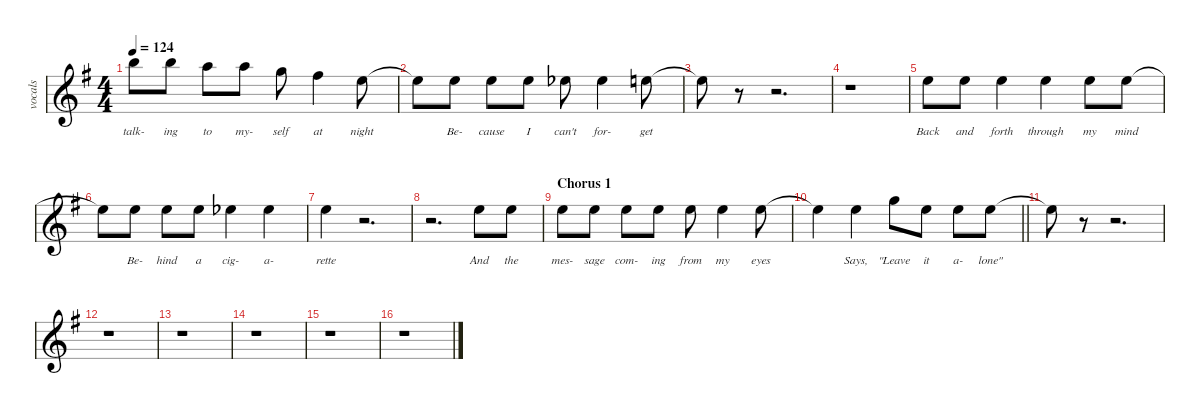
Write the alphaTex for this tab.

\defaultSystemsLayout 4
\hideDynamics
\bracketExtendMode nobrackets
\otherSystemsTrackNameOrientation horizontal
\track ("vocals" "vocals") {instrument voiceoohs}
\staff {score}
\tuning (E4 B3 G3 D3 A2 E2)
\ts (4 4)
\tempo 124
\clef g2
\scale
1.07945
\ks eminor
19.1{acc forcenatural}.8{lyrics (0 "talk-") lyrics (1 "") lyrics (2 "") lyrics (3 "") lyrics (4 "") dy ff beam Down} 19.1{acc forcenatural}.8{lyrics (0 "ing") lyrics (1 "") lyrics (2 "") lyrics (3 "") lyrics (4 "") beam Down} 17.1{acc forcenatural}.8{lyrics (0 "to") lyrics (1 "") lyrics (2 "") lyrics (3 "") lyrics (4 "") beam Down} 17.1{acc forcenatural}.8{lyrics (0 "my-") lyrics (1 "") lyrics (2 "") lyrics (3 "") lyrics (4 "") beam Down} 15.1{acc forcenatural}.8{lyrics (0 "self") lyrics (1 "") lyrics (2 "") lyrics (3 "") lyrics (4 "") beam Down} 14.1{acc #}.4{lyrics (0 "at") lyrics (1 "") lyrics (2 "") lyrics (3 "") lyrics (4 "") beam Down} 12.1{acc forcenatural}.8{lyrics (0 "night") lyrics (1 "") lyrics (2 "") lyrics (3 "") lyrics (4 "") beam Down} |
\scale
0.973518 12.1{t acc forcenatural}.8{beam Down} 12.1{acc forcenatural}.8{lyrics (0 "Be-") lyrics (1 "") lyrics (2 "") lyrics (3 "") lyrics (4 "") beam Down} 12.1{acc forcenatural}.8{lyrics (0 "cause") lyrics (1 "") lyrics (2 "") lyrics (3 "") lyrics (4 "") beam Down} 12.1{acc forcenatural}.8{lyrics (0 "I") lyrics (1 "") lyrics (2 "") lyrics (3 "") lyrics (4 "") beam Down} 11.1{acc b}.8{lyrics (0 "can't") lyrics (1 "") lyrics (2 "") lyrics (3 "") lyrics (4 "") beam Down} 11.1{acc b}.4{lyrics (0 "for-") lyrics (1 "") lyrics (2 "") lyrics (3 "") lyrics (4 "") beam Down} 12.1{acc forcenatural}.8{lyrics (0 "get") lyrics (1 "") lyrics (2 "") lyrics (3 "") lyrics (4 "") beam Down} |
\scale
0.973518 12.1{t acc forcenatural}.8{beam Down} r.8{beam Down} r.2{d beam Down} |
\scale
0.973518 r.1{beam Down} |
\scale
1.07945 12.1{acc forcenatural}.8{lyrics (0 "Back") lyrics (1 "") lyrics (2 "") lyrics (3 "") lyrics (4 "") beam Down} 12.1{acc forcenatural}.8{lyrics (0 "and") lyrics (1 "") lyrics (2 "") lyrics (3 "") lyrics (4 "") beam Down} 12.1{acc forcenatural}.4{lyrics (0 "forth") lyrics (1 "") lyrics (2 "") lyrics (3 "") lyrics (4 "") beam Down} 12.1{acc forcenatural}.4{lyrics (0 "through") lyrics (1 "") lyrics (2 "") lyrics (3 "") lyrics (4 "") beam Down} 12.1{acc forcenatural}.8{lyrics (0 "my") lyrics (1 "") lyrics (2 "") lyrics (3 "") lyrics (4 "") beam Down} 12.1{acc forcenatural}.8{lyrics (0 "mind") lyrics (1 "") lyrics (2 "") lyrics (3 "") lyrics (4 "") beam Down} |
\scale
0.973518 12.1{t acc forcenatural}.8{beam Down} 12.1{acc forcenatural}.8{lyrics (0 "Be-") lyrics (1 "") lyrics (2 "") lyrics (3 "") lyrics (4 "") beam Down} 12.1{acc forcenatural}.8{lyrics (0 "hind") lyrics (1 "") lyrics (2 "") lyrics (3 "") lyrics (4 "") beam Down} 12.1{acc forcenatural}.8{lyrics (0 "a") lyrics (1 "") lyrics (2 "") lyrics (3 "") lyrics (4 "") beam Down} 11.1{acc b}.4{lyrics (0 "cig-") lyrics (1 "") lyrics (2 "") lyrics (3 "") lyrics (4 "") beam Down} 11.1{acc b}.4{lyrics (0 "a-") lyrics (1 "") lyrics (2 "") lyrics (3 "") lyrics (4 "") beam Down} |
\scale
0.973518 12.1{acc forcenatural}.4{lyrics (0 "rette") lyrics (1 "") lyrics (2 "") lyrics (3 "") lyrics (4 "") beam Down} r.2{d beam Down} |
\scale
0.973518 r.2{d beam Down} 12.1{acc forcenatural}.8{lyrics (0 "And") lyrics (1 "") lyrics (2 "") lyrics (3 "") lyrics (4 "") beam Down} 12.1{acc forcenatural}.8{lyrics (0 "the") lyrics (1 "") lyrics (2 "") lyrics (3 "") lyrics (4 "") beam Down} |
\section ("" "Chorus 1")
\scale
1.48634 12.1{acc forcenatural}.8{lyrics (0 "mes-") lyrics (1 "") lyrics (2 "") lyrics (3 "") lyrics (4 "") beam Down} 12.1{acc forcenatural}.8{lyrics (0 "sage") lyrics (1 "") lyrics (2 "") lyrics (3 "") lyrics (4 "") beam Down} 12.1{acc forcenatural}.8{lyrics (0 "com-") lyrics (1 "") lyrics (2 "") lyrics (3 "") lyrics (4 "") beam Down} 12.1{acc forcenatural}.8{lyrics (0 "ing") lyrics (1 "") lyrics (2 "") lyrics (3 "") lyrics (4 "") beam Down} 12.1{acc forcenatural}.8{lyrics (0 "from") lyrics (1 "") lyrics (2 "") lyrics (3 "") lyrics (4 "") beam Down} 12.1{acc forcenatural}.4{lyrics (0 "my") lyrics (1 "") lyrics (2 "") lyrics (3 "") lyrics (4 "") beam Down} 12.1{acc forcenatural}.8{lyrics (0 "eyes") lyrics (1 "") lyrics (2 "") lyrics (3 "") lyrics (4 "") beam Down} |
\scale
1.30232
\barLineRight lightlight
12.1{t acc forcenatural}.4{beam Down} 12.1{acc forcenatural}.4{lyrics (0 "Says,") lyrics (1 "") lyrics (2 "") lyrics (3 "") lyrics (4 "") beam Down} 15.1{acc forcenatural}.8{lyrics (0 "\"Leave") lyrics (1 "") lyrics (2 "") lyrics (3 "") lyrics (4 "") beam Down} 12.1{acc forcenatural}.8{lyrics (0 "it") lyrics (1 "") lyrics (2 "") lyrics (3 "") lyrics (4 "") beam Down} 12.1{acc forcenatural}.8{lyrics (0 "a-") lyrics (1 "") lyrics (2 "") lyrics (3 "") lyrics (4 "") beam Down} 12.1{acc forcenatural}.8{lyrics (0 "lone\"") lyrics (1 "") lyrics (2 "") lyrics (3 "") lyrics (4 "") beam Down} |
\scale
0.698146 12.1{t acc forcenatural}.8{beam Down} r.8{beam Down} r.2{d beam Down} |
\scale
0.513193 r.1{beam Down} |
\scale
1.07945 r.1{beam Down} |
\scale
0.973518 r.1{beam Down} |
\scale
0.973518 r.1{beam Down} |
\scale
0.973518 r.1{beam Down}
